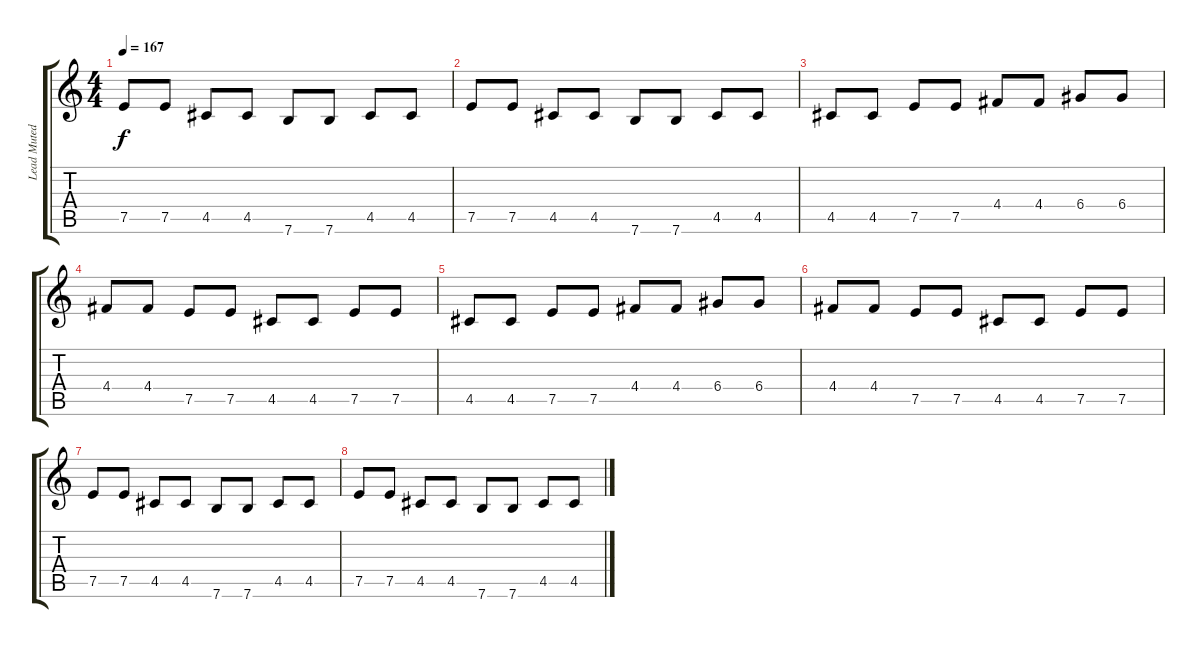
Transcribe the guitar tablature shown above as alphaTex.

\track ("Lead Muted Guitar" "Lead Muted") {instrument electricguitarmuted}
\staff {score tabs}
\tuning (E4 B3 G3 D3 A2 E2) {hide}
\ts (4 4)
\tempo 167
\clef g2
\ks c
7.5.8{dy f} 7.5.8 4.5.8 4.5.8 7.6.8 7.6.8 4.5.8 4.5.8 |
7.5.8 7.5.8 4.5.8 4.5.8 7.6.8 7.6.8 4.5.8{volume 11} 4.5.8 |
4.5.8 4.5.8 7.5.8 7.5.8 4.4.8 4.4.8 6.4.8 6.4.8 |
4.4.8 4.4.8 7.5.8 7.5.8 4.5.8 4.5.8 7.5.8 7.5.8 |
4.5.8 4.5.8 7.5.8 7.5.8 4.4.8 4.4.8 6.4.8 6.4.8 |
4.4.8 4.4.8 7.5.8 7.5.8 4.5.8 4.5.8 7.5.8 7.5.8 |
7.5.8 7.5.8 4.5.8 4.5.8 7.6.8 7.6.8 4.5.8 4.5.8 |
7.5.8 7.5.8 4.5.8 4.5.8 7.6.8 7.6.8 4.5.8{volume 11} 4.5.8
